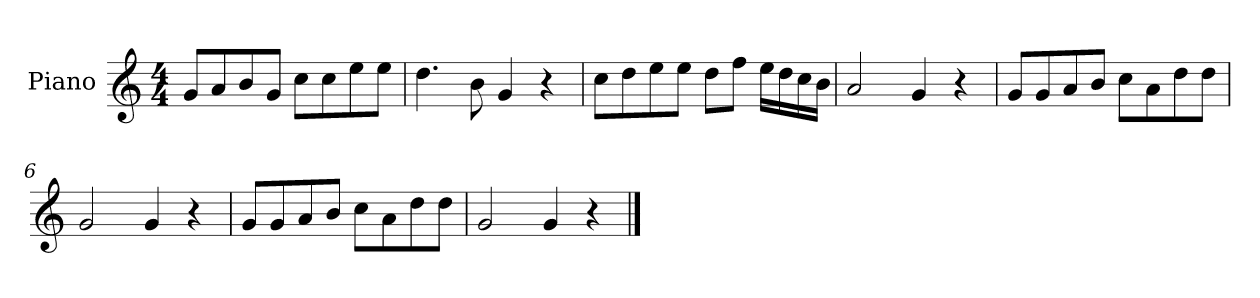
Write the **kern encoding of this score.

**kern
*part1
*staff1
*I"Piano
*I'P-no
*clefG2
*k[]
*M4/4
*MM90
=1
8g/L
8a/
8b/
8g/J
8cc\L
8cc\
8ee\
8ee\J
=2
4.dd\
8b\
4g/
4r
=3
8cc\L
8dd\
8ee\
8ee\J
8dd\L
8ff\J
16ee\LL
16dd\
16cc\
16b\JJ
=4
2a/
4g/
4r
=5
8g/L
8g/
8a/
8b/J
8cc\L
8a\
8dd\
8dd\J
=6
2g/
4g/
4r
!!LO:LB:g=z
=7
8g/L
8g/
8a/
8b/J
8cc\L
8a\
8dd\
8dd\J
=8
2g/
4g/
4r
==
*-
